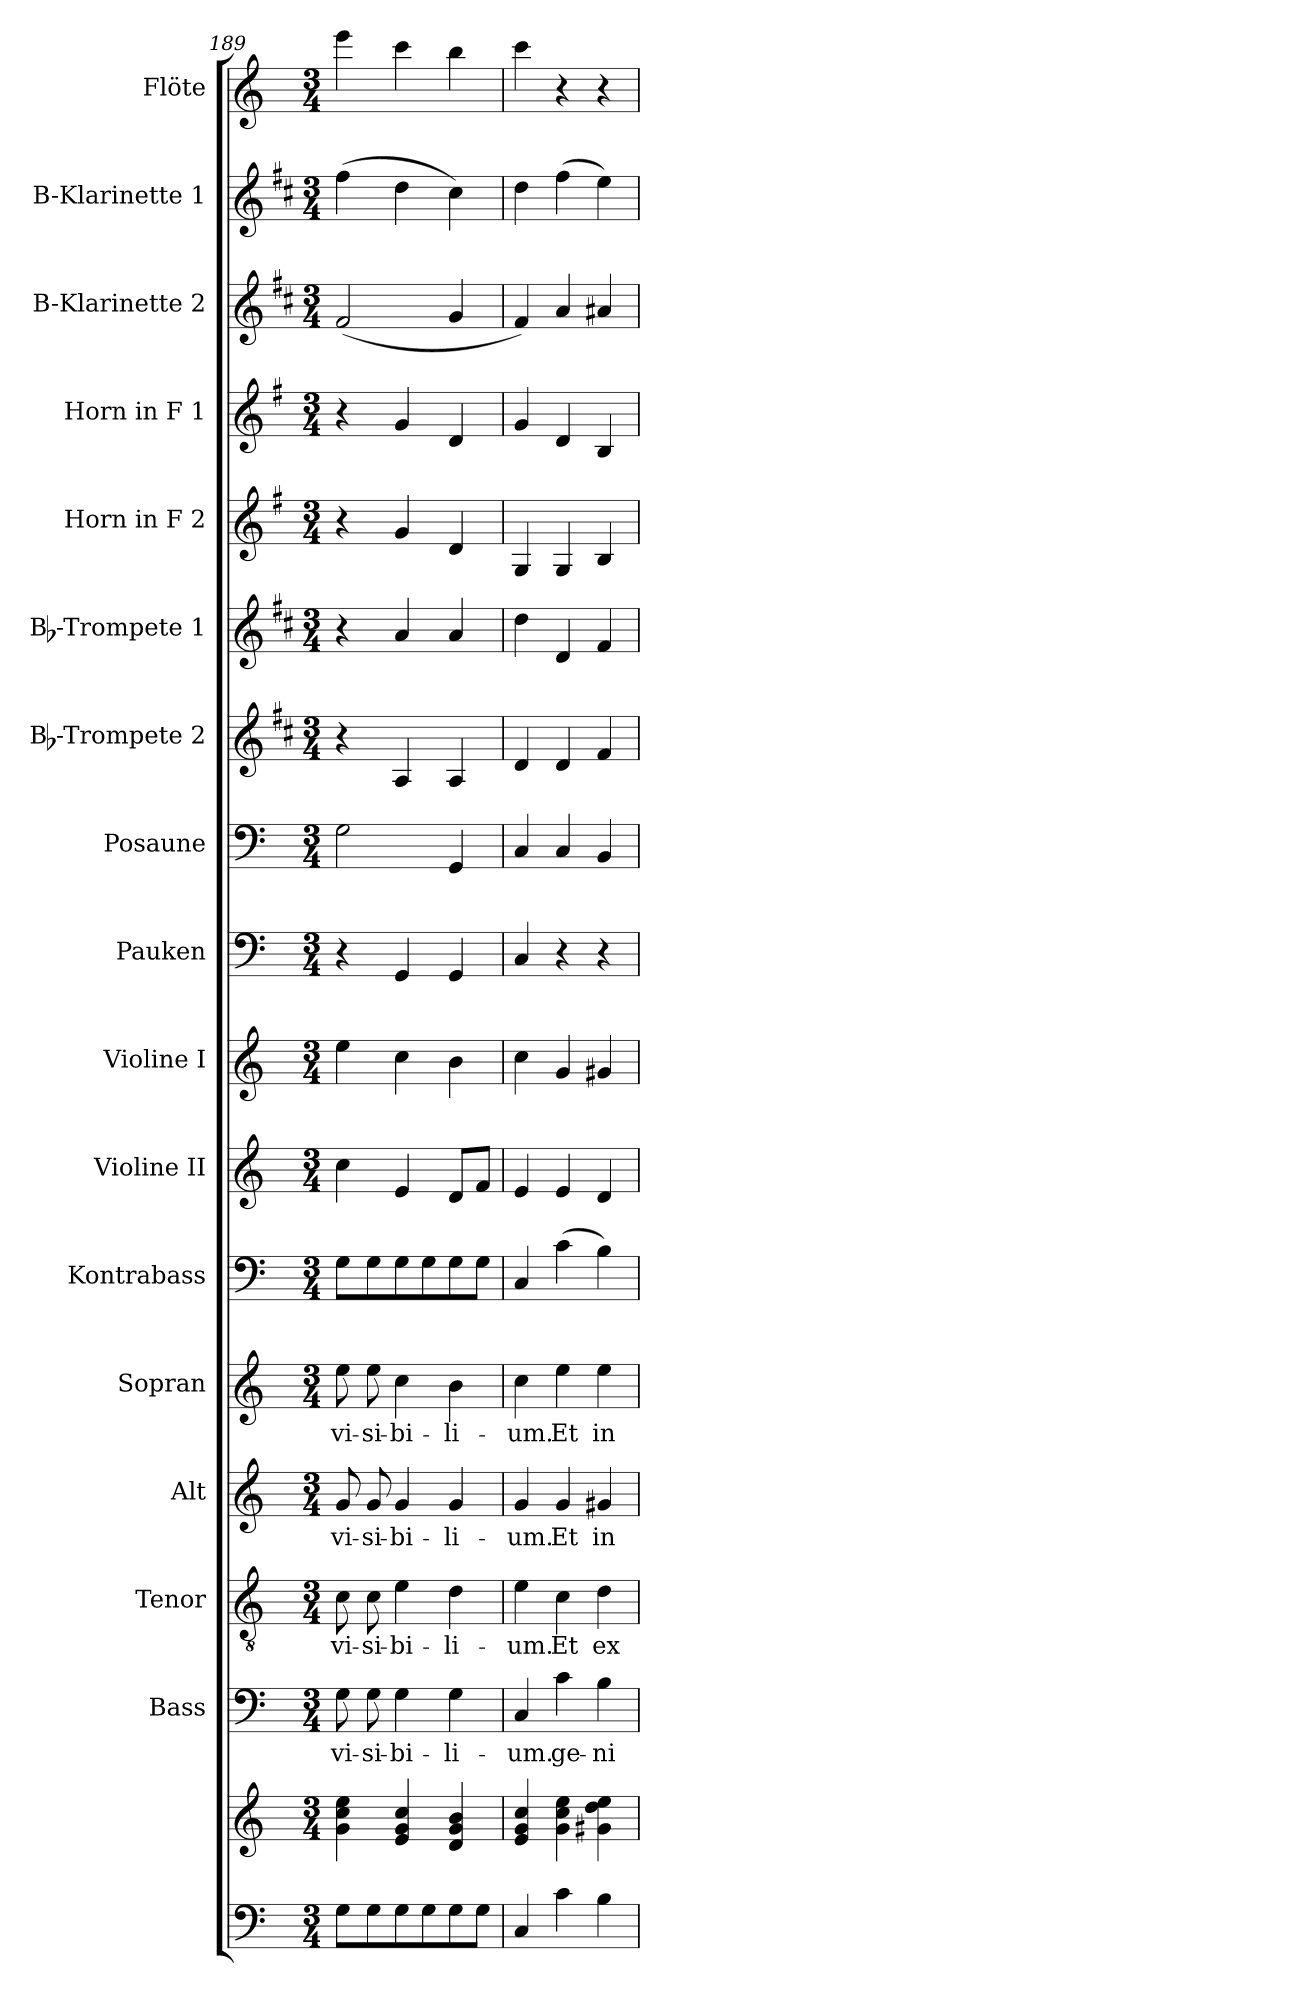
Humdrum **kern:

**kern	**kern	**kern	**text	**kern	**text	**kern	**text	**kern	**text	**kern	**kern	**kern	**kern	**kern	**kern	**kern	**kern	**kern	**kern	**kern	**kern
*part17	*part17	*part16	*part16	*part15	*part15	*part14	*part14	*part13	*part13	*part12	*part11	*part10	*part9	*part8	*part7	*part6	*part5	*part4	*part3	*part2	*part1
*staff18	*staff17	*staff16	*staff16	*staff15	*staff15	*staff14	*staff14	*staff13	*staff13	*staff12	*staff11	*staff10	*staff9	*staff8	*staff7	*staff6	*staff5	*staff4	*staff3	*staff2	*staff1
*	*	*I"Bass	*	*I"Tenor	*	*I"Alt	*	*I"Sopran	*	*I"Kontrabass	*I"Violine II	*I"Violine I	*I"Pauken	*I"Posaune	*I"Bb-Trompete 2	*I"Bb-Trompete 1	*I"Horn in F 2	*I"Horn in F 1	*I"B-Klarinette 2	*I"B-Klarinette 1	*I"Flöte
*	*	*I'B.	*	*I'T.	*	*I'A.	*	*I'S.	*	*I'Kb.	*I'Vl. II	*I'Vl. I	*I'Pk.	*I'Pos.	*I'Bb Trp. 2	*I'Bb Trp. 1	*I'Hrn. 2	*I'Hrn. 1	*I'B Kl. 2	*I'B Kl. 1	*I'Fl.
*clefF4	*clefG2	*clefF4	*	*clefGv2	*	*clefG2	*	*clefG2	*	*clefF4	*clefG2	*clefG2	*clefF4	*clefF4	*clefG2	*clefG2	*clefG2	*clefG2	*clefG2	*clefG2	*clefG2
*	*	*	*	*	*	*	*	*	*	*ITrd7c12	*	*	*	*	*ITrd1c2	*ITrd1c2	*ITrd4c7	*ITrd4c7	*ITrd1c2	*ITrd1c2	*
*k[]	*k[]	*k[]	*	*k[]	*	*k[]	*	*k[]	*	*k[]	*k[]	*k[]	*k[]	*k[]	*k[]	*k[]	*k[]	*k[]	*k[]	*k[]	*k[]
*C:	*C:	*C:	*	*C:	*	*C:	*	*C:	*	*C:	*C:	*C:	*C:	*C:	*C:	*C:	*C:	*C:	*C:	*C:	*C:
*M3/4	*M3/4	*M3/4	*	*M3/4	*	*M3/4	*	*M3/4	*	*M3/4	*M3/4	*M3/4	*M3/4	*M3/4	*M3/4	*M3/4	*M3/4	*M3/4	*M3/4	*M3/4	*M3/4
=189	=189	=189	=189	=189	=189	=189	=189	=189	=189	=189	=189	=189	=189	=189	=189	=189	=189	=189	=189	=189	=189
!	!	!	!LO:LY:b	!	!LO:LY:b	!	!LO:LY:b	!	!LO:LY:b	!	!	!	!	!	!	!	!	!	!	!	!
8G\L	4g\ 4cc\ 4ee\	8G\	-vi-	8c\	-vi-	8g/	-vi-	8ee\	-vi-	8GG\L	4cc\	4ee\	4r	2G\	4r	4r	4r	4r	(<2e/	(>4ee\	4eee\
!	!	!	!LO:LY:b	!	!LO:LY:b	!	!LO:LY:b	!	!LO:LY:b	!	!	!	!	!	!	!	!	!	!	!	!
8G\	.	8G\	-si-	8c\	-si-	8g/	-si-	8ee\	-si-	8GG\	.	.	.	.	.	.	.	.	.	.	.
!	!	!	!LO:LY:b	!	!LO:LY:b	!	!LO:LY:b	!	!LO:LY:b	!	!	!	!	!	!	!	!	!	!	!	!
8G\	4e/ 4g/ 4cc/	4G\	-bi-	4e\	-bi-	4g/	-bi-	4cc\	-bi-	8GG\	4e/	4cc\	4GG/	.	4G/	4g/	4c/	4c/	.	4cc\	4ccc\
8G\	.	.	.	.	.	.	.	.	.	8GG\	.	.	.	.	.	.	.	.	.	.	.
!	!	!	!LO:LY:b	!	!LO:LY:b	!	!LO:LY:b	!	!LO:LY:b	!	!	!	!	!	!	!	!	!	!	!	!
8G\	4d/ 4g/ 4b/	4G\	-li-	4d\	-li-	4g/	-li-	4b\	-li-	8GG\	8d/L	4b\	4GG/	4GG/	4G/	4g/	4G/	4G/	4f/	4b\)	4bb\
8G\J	.	.	.	.	.	.	.	.	.	8GG\J	8f/J	.	.	.	.	.	.	.	.	.	.
=190	=190	=190	=190	=190	=190	=190	=190	=190	=190	=190	=190	=190	=190	=190	=190	=190	=190	=190	=190	=190	=190
!	!	!	!LO:LY:b	!	!LO:LY:b	!	!LO:LY:b	!	!LO:LY:b	!	!	!	!	!	!	!	!	!	!	!	!
4C/	4e/ 4g/ 4cc/	4C/	-um.	4e\	-um.	4g/	-um.	4cc\	-um.	4CC/	4e/	4cc\	4C/	4C/	4c/	4cc\	4C/	4c/	4e/)	4cc\	4ccc\
!	!	!	!LO:LY:b	!	!LO:LY:b	!	!LO:LY:b	!	!LO:LY:b	!	!	!	!	!	!	!	!	!	!	!	!
4c\	4g\ 4cc\ 4ee\	4c\	ge-	4c\	Et	4g/	Et	4ee\	Et	(>4C\	4e/	4g/	4r	4C/	4c/	4c/	4C/	4G/	4g/	(>4ee\	4r
!	!	!	!LO:LY:b	!	!LO:LY:b	!	!LO:LY:b	!	!LO:LY:b	!	!	!	!	!	!	!	!	!	!	!	!
4B\	4g#X\ 4dd\ 4ee\	4B\	-ni-	4d\	ex	4g#X/	in	4ee\	in	4BB\)	4d/	4g#X/	4r	4BB/	4e/	4e/	4E/	4E/	4g#X/	4dd\)	4r
=	=	=	=	=	=	=	=	=	=	=	=	=	=	=	=	=	=	=	=	=	=
*-	*-	*-	*-	*-	*-	*-	*-	*-	*-	*-	*-	*-	*-	*-	*-	*-	*-	*-	*-	*-	*-
